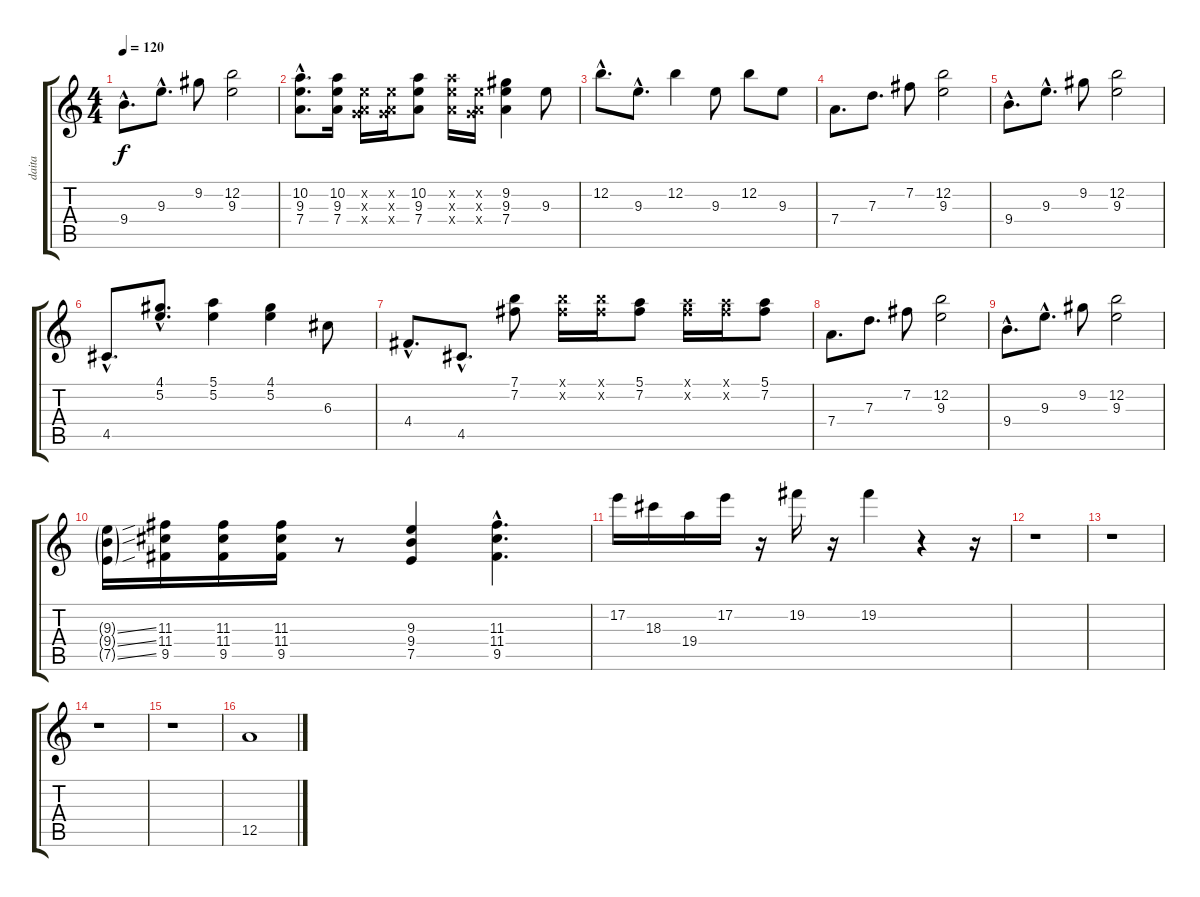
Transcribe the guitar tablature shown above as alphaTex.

\track ("daita" "daita") {instrument distortionguitar}
\staff {score tabs}
\tuning (E4 B3 G3 D3 A2 E2) {hide}
\ts (4 4)
\tempo 120
\clef g2
\ks c
9.4{hac}.8{d dy f} 9.3{hac}.8{d} 9.2.8 (12.2 9.3).2 |
(10.2{hac} 9.3{hac} 7.4{hac}).8{d} (10.2 9.3 7.4).16 (5.2{x} 0.3{x} 7.4{x}).16 (5.2{x} 0.3{x} 7.4{x}).16 (10.2 9.3 7.4).8 (10.2{x} 9.3{x} 7.4{x}).16 (5.2{x} 0.3{x} 7.4{x}).16 (9.2 9.3 7.4).4 9.3.8 |
12.2{hac}.8{d} 9.3{hac}.8{d} 12.2.4 9.3.8 12.2.8 9.3.8 |
7.4.8{d} 7.3.8{d} 7.2.8 (12.2 9.3).2 |
9.4{hac}.8{d} 9.3{hac}.8{d} 9.2.8 (12.2 9.3).2 |
4.5{hac}.8{d} (4.1{hac} 5.2{hac}).8{d} (5.1 5.2).4 (4.1 5.2).4 6.3.8 |
4.4{hac}.8{d} 4.5{hac}.8{d} (7.1 7.2).8 (7.1{x} 7.2{x}).16 (7.1{x} 7.2{x}).16 (5.1 7.2).8 (5.1{x} 7.2{x}).16 (5.1{x} 7.2{x}).16 (5.1 7.2).8 |
7.4.8{d} 7.3.8{d} 7.2.8 (12.2 9.3).2 |
9.4{hac}.8{d} 9.3{hac}.8{d} 9.2.8 (12.2 9.3).2 |
(9.3{ss g} 9.4{ss g} 7.5{ss g}).16 (11.3 11.4 9.5).16 (11.3 11.4 9.5).16 (11.3 11.4 9.5).16 r.8 (9.3 9.4 7.5).4 (11.3{hac} 11.4{hac} 9.5{hac}).4{d} |
17.2.16 18.3.16 19.4.16 17.2.16 r.16 19.2.16 r.16 19.2.4 r.4 r.16 |
r.1 |
r.1 |
r.1 |
r.1 |
12.5.1
